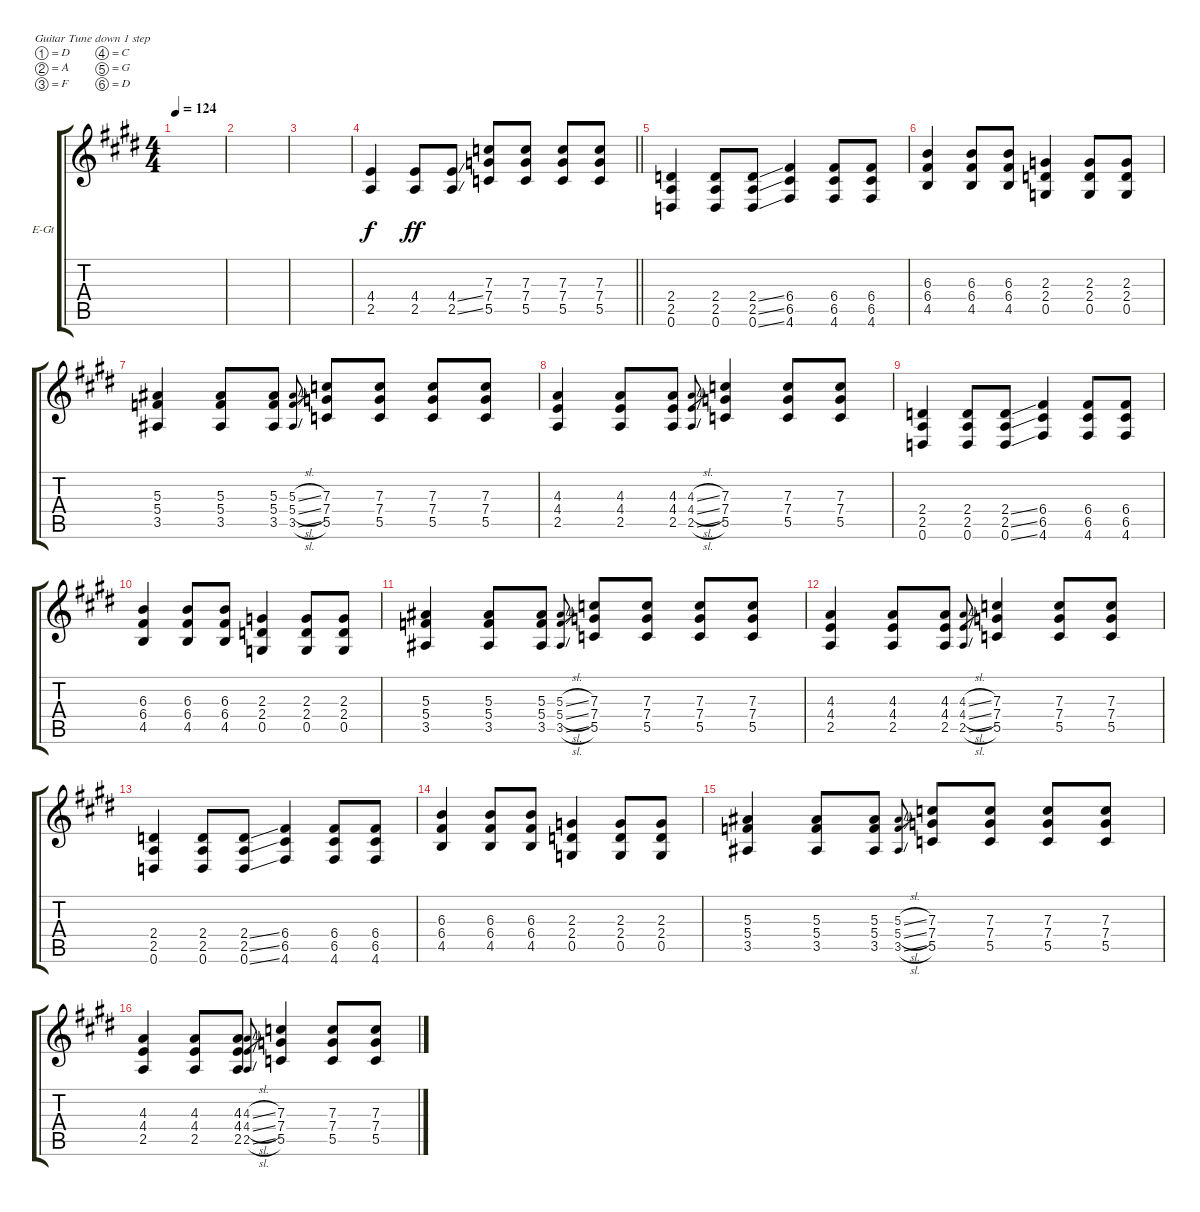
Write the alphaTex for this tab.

\defaultSystemsLayout 4
\bracketExtendMode groupsimilarinstruments
\firstSystemTrackNameOrientation horizontal
\otherSystemsTrackNameOrientation horizontal
\track ("Electric Guitar" "E-Gt") {instrument distortionguitar}
\staff {score tabs}
\tuning (D4 A3 F3 C3 G2 D2)
\ts (4 4)
\tempo 124
\clef g2
\scale
1.07818
\ks e
|
\scale
0.921816 |
\scale
1.07818 |
\scale
0.921816
\barLineRight lightlight
(2.5 4.4).4 (2.5 4.4).8{dy ff} (2.5{ss} 4.4{ss}).8 (5.5 7.4 7.3).8 (5.5 7.4 7.3).8 (5.5 7.4 7.3).8 (5.5 7.4 7.3).8 |
\scale
1.07818 (0.6 2.5 2.4).4 (0.6 2.5 2.4).8 (0.6{ss} 2.5{ss} 2.4{ss}).8 (4.6 6.5 6.4).4 (4.6 6.5 6.4).8 (6.5 6.4 4.6).8 |
\scale
0.921816 (4.5 6.4 6.3).4 (6.4 6.3 4.5).8 (4.5 6.4 6.3).8 (0.5 2.4 2.3).4 (2.3 2.4 0.5).8 (2.3 2.4 0.5).8 |
\scale
1.07818 (3.5 5.4 5.3).4 (3.5 5.4 5.3).8 (5.4 3.5 5.3).8 (3.5{sl} 5.4{sl} 5.3{sl}).8{gr} (5.5 7.4 7.3).8 (5.5 7.4 7.3).8 (5.5 7.4 7.3).8 (5.5 7.4 7.3).8 |
\scale
0.921816 (2.5 4.4 4.3).4 (2.5 4.4 4.3).8 (2.5 4.4 4.3).8 (2.5{sl} 4.4{sl} 4.3{sl}).8{gr} (5.5 7.4 7.3).4 (5.5 7.4 7.3).8 (5.5 7.4 7.3).8 |
\scale
1.07818 (0.6 2.5 2.4).4 (0.6 2.5 2.4).8 (0.6{ss} 2.5{ss} 2.4{ss}).8 (4.6 6.5 6.4).4 (4.6 6.5 6.4).8 (6.5 6.4 4.6).8 |
\scale
0.921816 (4.5 6.4 6.3).4 (6.4 6.3 4.5).8 (4.5 6.4 6.3).8 (0.5 2.4 2.3).4 (2.3 2.4 0.5).8 (2.3 2.4 0.5).8 |
\scale
1.07818 (3.5 5.4 5.3).4 (3.5 5.4 5.3).8 (5.4 3.5 5.3).8 (3.5{sl} 5.4{sl} 5.3{sl}).8{gr} (5.5 7.4 7.3).8 (5.5 7.4 7.3).8 (5.5 7.4 7.3).8 (5.5 7.4 7.3).8 |
\scale
0.921816 (2.5 4.4 4.3).4 (2.5 4.4 4.3).8 (2.5 4.4 4.3).8 (2.5{sl} 4.4{sl} 4.3{sl}).8{gr} (5.5 7.4 7.3).4 (5.5 7.4 7.3).8 (5.5 7.4 7.3).8 |
\scale
1.07818 (0.6 2.5 2.4).4 (0.6 2.5 2.4).8 (0.6{ss} 2.5{ss} 2.4{ss}).8 (4.6 6.5 6.4).4 (4.6 6.5 6.4).8 (6.5 6.4 4.6).8 |
\scale
0.921816 (4.5 6.4 6.3).4 (6.4 6.3 4.5).8 (4.5 6.4 6.3).8 (0.5 2.4 2.3).4 (2.3 2.4 0.5).8 (2.3 2.4 0.5).8 |
\scale
1.07818 (3.5 5.4 5.3).4 (3.5 5.4 5.3).8 (5.4 3.5 5.3).8 (3.5{sl} 5.4{sl} 5.3{sl}).8{gr} (5.5 7.4 7.3).8 (5.5 7.4 7.3).8 (5.5 7.4 7.3).8 (5.5 7.4 7.3).8 |
\scale
0.921816 (2.5 4.4 4.3).4 (2.5 4.4 4.3).8 (2.5 4.4 4.3).8 (2.5{sl} 4.4{sl} 4.3{sl}).8{gr} (5.5 7.4 7.3).4 (5.5 7.4 7.3).8 (5.5 7.4 7.3).8
